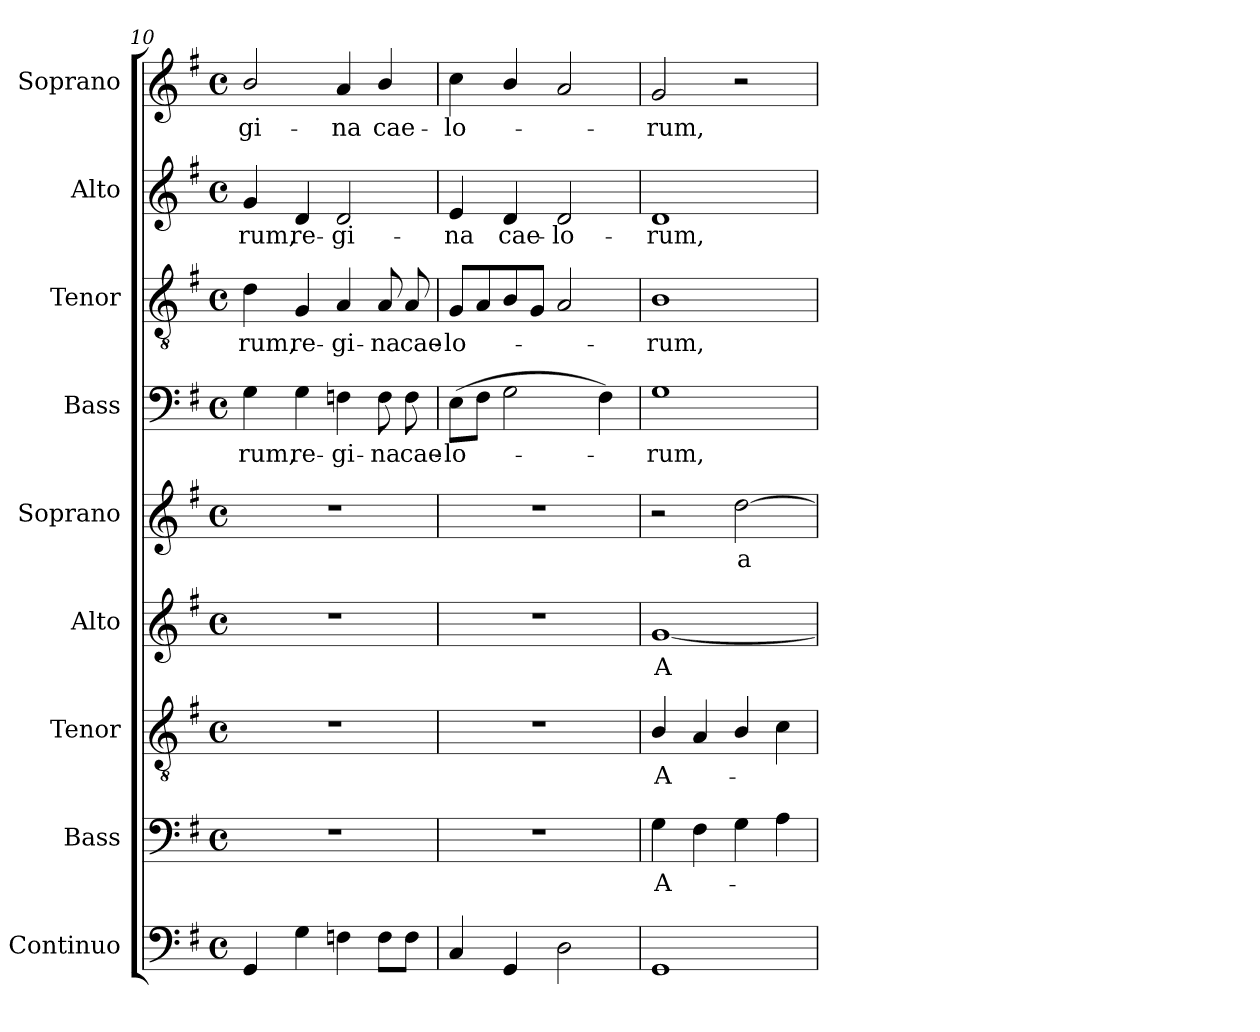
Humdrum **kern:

**kern	**kern	**text	**kern	**text	**kern	**text	**kern	**text	**kern	**text	**kern	**text	**kern	**text	**kern	**text
*part9	*part8	*part8	*part7	*part7	*part6	*part6	*part5	*part5	*part4	*part4	*part3	*part3	*part2	*part2	*part1	*part1
*staff9	*staff8	*staff8	*staff7	*staff7	*staff6	*staff6	*staff5	*staff5	*staff4	*staff4	*staff3	*staff3	*staff2	*staff2	*staff1	*staff1
*I"Continuo	*I"Bass	*	*I"Tenor	*	*I"Alto	*	*I"Soprano	*	*I"Bass	*	*I"Tenor	*	*I"Alto	*	*I"Soprano	*
*I'Cont.	*I'B.	*	*I'T.	*	*I'A.	*	*I'S.	*	*I'B.	*	*I'T.	*	*I'A.	*	*I'S.	*
*clefF4	*clefF4	*	*clefGv2	*	*clefG2	*	*clefG2	*	*clefF4	*	*clefGv2	*	*clefG2	*	*clefG2	*
*	*	*	*ITrd7c12	*	*	*	*	*	*	*	*ITrd7c12	*	*	*	*	*
*k[f#]	*k[f#]	*	*k[f#]	*	*k[f#]	*	*k[f#]	*	*k[f#]	*	*k[f#]	*	*k[f#]	*	*k[f#]	*
*G:	*G:	*	*G:	*	*G:	*	*G:	*	*G:	*	*G:	*	*G:	*	*G:	*
*M4/4	*M4/4	*	*M4/4	*	*M4/4	*	*M4/4	*	*M4/4	*	*M4/4	*	*M4/4	*	*M4/4	*
*met(c)	*met(c)	*	*met(c)	*	*met(c)	*	*met(c)	*	*met(c)	*	*met(c)	*	*met(c)	*	*met(c)	*
=10	=10	=10	=10	=10	=10	=10	=10	=10	=10	=10	=10	=10	=10	=10	=10	=10
!	!	!	!	!	!	!	!	!	!	!LO:LY:b:color=#000000	!	!	!	!	!	!
!	!	!	!	!	!	!	!	!	!	!	!	!LO:LY:b:color=#000000	!	!	!	!
!	!	!	!	!	!	!	!	!	!	!	!	!	!	!LO:LY:b:color=#000000	!	!
!	!	!	!	!	!	!	!	!	!	!	!	!	!	!	!	!LO:LY:b:color=#000000
4GGi/	1r	.	1r	.	1r	.	1r	.	4Gi\	-rum,	4Di\	-rum,	4gi/	-rum,	2bi/	-gi-
!	!	!	!	!	!	!	!	!	!	!LO:LY:b:color=#000000	!	!	!	!	!	!
!	!	!	!	!	!	!	!	!	!	!	!	!LO:LY:b:color=#000000	!	!	!	!
!	!	!	!	!	!	!	!	!	!	!	!	!	!	!LO:LY:b:color=#000000	!	!
4Gi\	.	.	.	.	.	.	.	.	4Gi\	re-	4GGi/	re-	4di/	re-	.	.
!	!	!	!	!	!	!	!	!	!	!LO:LY:b:color=#000000	!	!	!	!	!	!
!	!	!	!	!	!	!	!	!	!	!	!	!LO:LY:b:color=#000000	!	!	!	!
!	!	!	!	!	!	!	!	!	!	!	!	!	!	!LO:LY:b:color=#000000	!	!
!	!	!	!	!	!	!	!	!	!	!	!	!	!	!	!	!LO:LY:b:color=#000000
4Fni\	.	.	.	.	.	.	.	.	4Fni\	-gi-	4AAi/	-gi-	2di/	-gi-	4ai/	-na
!	!	!	!	!	!	!	!	!	!	!LO:LY:b:color=#000000	!	!	!	!	!	!
!	!	!	!	!	!	!	!	!	!	!	!	!LO:LY:b:color=#000000	!	!	!	!
!	!	!	!	!	!	!	!	!	!	!	!	!	!	!	!	!LO:LY:b:color=#000000
8Fi\L	.	.	.	.	.	.	.	.	8Fi\	-na	8AAi/	-na	.	.	4bi/	cae-
!	!	!	!	!	!	!	!	!	!	!LO:LY:b:color=#000000	!	!	!	!	!	!
!	!	!	!	!	!	!	!	!	!	!	!	!LO:LY:b:color=#000000	!	!	!	!
8Fi\J	.	.	.	.	.	.	.	.	8Fi\	cae-	8AAi/	cae-	.	.	.	.
=11	=11	=11	=11	=11	=11	=11	=11	=11	=11	=11	=11	=11	=11	=11	=11	=11
!	!	!	!	!	!	!	!	!	!	!LO:LY:b:color=#000000	!	!	!	!	!	!
!	!	!	!	!	!	!	!	!	!	!	!	!LO:LY:b:color=#000000	!	!	!	!
!	!	!	!	!	!	!	!	!	!	!	!	!	!	!LO:LY:b:color=#000000	!	!
!	!	!	!	!	!	!	!	!	!	!	!	!	!	!	!	!LO:LY:b:color=#000000
4Ci/	1r	.	1r	.	1r	.	1r	.	(8Ei\L	-lo-	8GGi/L	-lo-	4ei/	-na	4cci\	-lo-
.	.	.	.	.	.	.	.	.	8F#i\J	.	8AAi/	.	.	.	.	.
!	!	!	!	!	!	!	!	!	!	!	!	!	!	!LO:LY:b:color=#000000	!	!
4GGi/	.	.	.	.	.	.	.	.	2Gi\	.	8BBi/	.	4di/	cae-	4bi/	.
.	.	.	.	.	.	.	.	.	.	.	8GGi/J	.	.	.	.	.
!	!	!	!	!	!	!	!	!	!	!	!	!	!	!LO:LY:b:color=#000000	!	!
2Di\	.	.	.	.	.	.	.	.	.	.	2AAi/	.	2di/	-lo-	2ai/	.
.	.	.	.	.	.	.	.	.	4F#i\)	.	.	.	.	.	.	.
=12	=12	=12	=12	=12	=12	=12	=12	=12	=12	=12	=12	=12	=12	=12	=12	=12
!	!	!LO:LY:b:color=#000000	!	!	!	!	!	!	!	!	!	!	!	!	!	!
!	!	!	!	!LO:LY:b:color=#000000	!	!	!	!	!	!	!	!	!	!	!	!
!	!	!	!	!	!	!LO:LY:b:color=#000000	!	!	!	!	!	!	!	!	!	!
!	!	!	!	!	!	!	!	!	!	!LO:LY:b:color=#000000	!	!	!	!	!	!
!	!	!	!	!	!	!	!	!	!	!	!	!LO:LY:b:color=#000000	!	!	!	!
!	!	!	!	!	!	!	!	!	!	!	!	!	!	!LO:LY:b:color=#000000	!	!
!	!	!	!	!	!	!	!	!	!	!	!	!	!	!	!	!LO:LY:b:color=#000000
1GGi	4Gi\	A-	4BBi/	A-	[1gi	A-	2r	.	1Gi	-rum,	1BBi	-rum,	1di	-rum,	2gi/	-rum,
.	4F#i\	.	4AAi/	.	.	.	.	.	.	.	.	.	.	.	.	.
!	!	!	!	!	!	!	!	!LO:LY:b:color=#000000	!	!	!	!	!	!	!	!
.	4Gi\	.	4BBi/	.	.	.	[2ddi\	a-	.	.	.	.	.	.	2r	.
.	4Ai\	.	4Ci\	.	.	.	.	.	.	.	.	.	.	.	.	.
=	=	=	=	=	=	=	=	=	=	=	=	=	=	=	=	=
*-	*-	*-	*-	*-	*-	*-	*-	*-	*-	*-	*-	*-	*-	*-	*-	*-
